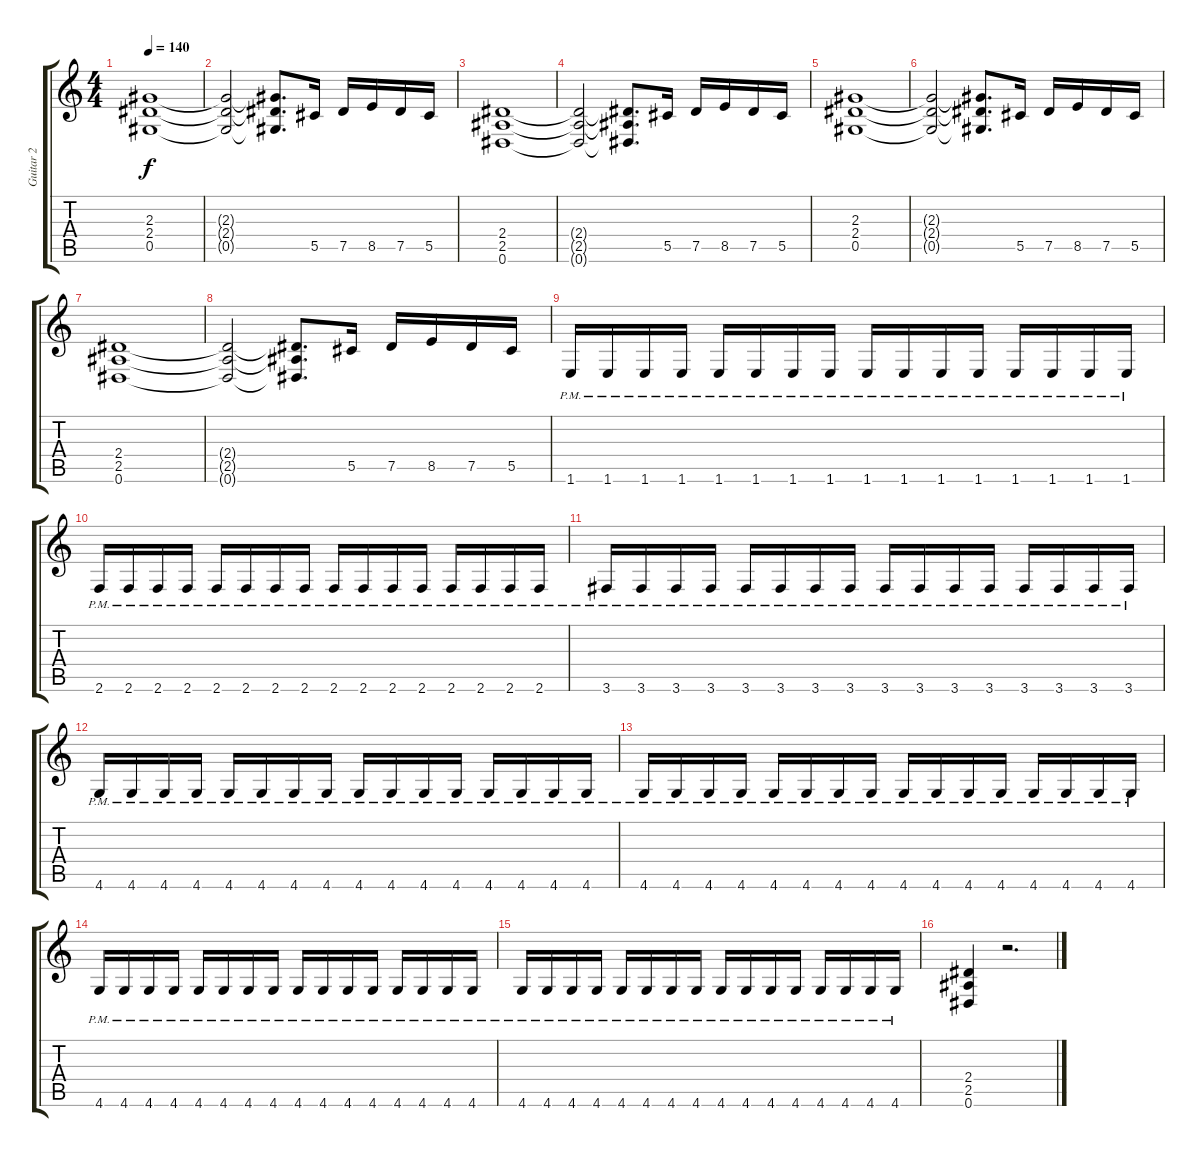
\track ("Guitar 2" "Guitar 2") {instrument distortionguitar}
\staff {score tabs}
\tuning (Eb4 Bb3 Gb3 Db3 Ab2 Eb2) {hide}
\ts (4 4)
\tempo 140
\clef g2
\ks c
(2.3 2.4 0.5).1{dy f} |
(2.3{t} 2.4{t} 0.5{t}).2 (2.3{t} 2.4{t} 0.5{t}).8{d} 5.5.16 7.5.16 8.5.16 7.5.16 5.5.16 |
(2.4 2.5 0.6).1 |
(2.4{t} 2.5{t} 0.6{t}).2 (2.4{t} 2.5{t} 0.6{t}).8{d} 5.5.16 7.5.16 8.5.16 7.5.16 5.5.16 |
(2.3 2.4 0.5).1 |
(2.3{t} 2.4{t} 0.5{t}).2 (2.3{t} 2.4{t} 0.5{t}).8{d} 5.5.16 7.5.16 8.5.16 7.5.16 5.5.16 |
(2.4 2.5 0.6).1 |
(2.4{t} 2.5{t} 0.6{t}).2 (2.4{t} 2.5{t} 0.6{t}).8{d} 5.5.16 7.5.16 8.5.16 7.5.16 5.5.16 |
1.6{pm}.16 1.6{pm}.16 1.6{pm}.16 1.6{pm}.16 1.6{pm}.16 1.6{pm}.16 1.6{pm}.16 1.6{pm}.16 1.6{pm}.16 1.6{pm}.16 1.6{pm}.16 1.6{pm}.16 1.6{pm}.16 1.6{pm}.16 1.6{pm}.16 1.6{pm}.16 |
2.6{pm}.16 2.6{pm}.16 2.6{pm}.16 2.6{pm}.16 2.6{pm}.16 2.6{pm}.16 2.6{pm}.16 2.6{pm}.16 2.6{pm}.16 2.6{pm}.16 2.6{pm}.16 2.6{pm}.16 2.6{pm}.16 2.6{pm}.16 2.6{pm}.16 2.6{pm}.16 |
3.6{pm}.16 3.6{pm}.16 3.6{pm}.16 3.6{pm}.16 3.6{pm}.16 3.6{pm}.16 3.6{pm}.16 3.6{pm}.16 3.6{pm}.16 3.6{pm}.16 3.6{pm}.16 3.6{pm}.16 3.6{pm}.16 3.6{pm}.16 3.6{pm}.16 3.6{pm}.16 |
4.6{pm}.16 4.6{pm}.16 4.6{pm}.16 4.6{pm}.16 4.6{pm}.16 4.6{pm}.16 4.6{pm}.16 4.6{pm}.16 4.6{pm}.16 4.6{pm}.16 4.6{pm}.16 4.6{pm}.16 4.6{pm}.16 4.6{pm}.16 4.6{pm}.16 4.6{pm}.16 |
4.6{pm}.16 4.6{pm}.16 4.6{pm}.16 4.6{pm}.16 4.6{pm}.16 4.6{pm}.16 4.6{pm}.16 4.6{pm}.16 4.6{pm}.16 4.6{pm}.16 4.6{pm}.16 4.6{pm}.16 4.6{pm}.16 4.6{pm}.16 4.6{pm}.16 4.6{pm}.16 |
4.6{pm}.16 4.6{pm}.16 4.6{pm}.16 4.6{pm}.16 4.6{pm}.16 4.6{pm}.16 4.6{pm}.16 4.6{pm}.16 4.6{pm}.16 4.6{pm}.16 4.6{pm}.16 4.6{pm}.16 4.6{pm}.16 4.6{pm}.16 4.6{pm}.16 4.6{pm}.16 |
4.6{pm}.16 4.6{pm}.16 4.6{pm}.16 4.6{pm}.16 4.6{pm}.16 4.6{pm}.16 4.6{pm}.16 4.6{pm}.16 4.6{pm}.16 4.6{pm}.16 4.6{pm}.16 4.6{pm}.16 4.6{pm}.16 4.6{pm}.16 4.6{pm}.16 4.6{pm}.16 |
(2.4 2.5 0.6).4 r.2{d}
